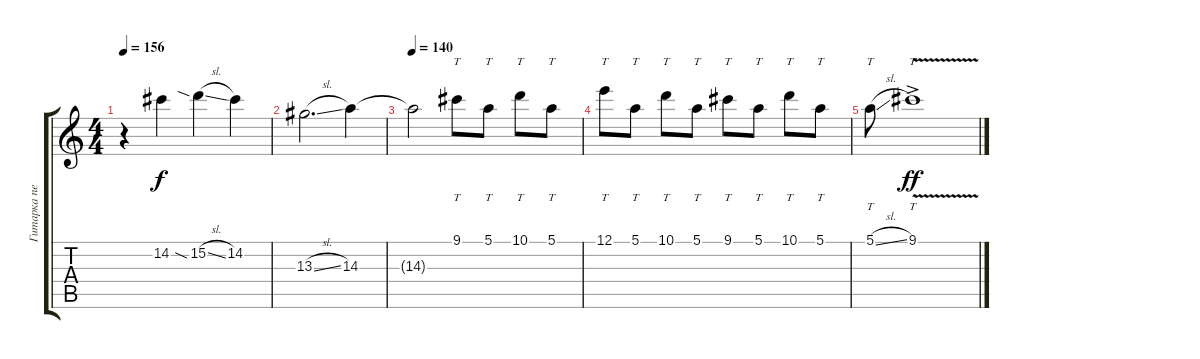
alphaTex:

\track ("Гитарка первая" "Гитарка пе") {instrument distortionguitar}
\staff {score tabs}
\tuning (E4 B3 G3 D3 A2 D2) {hide}
\ts (4 4)
\tempo 156
\clef g2
\ks c
r.4{dy f} 14.2{t}.4 15.2{sia sl}.4 14.2.4 |
13.3{sl}.2{d} 14.3.4 |
\tempo 140
14.3{t}.2 9.1.8{tt} 5.1.8{tt} 10.1.8{tt} 5.1.8{tt} |
12.1.8{tt} 5.1.8{tt} 10.1.8{tt} 5.1.8{tt} 9.1.8{tt} 5.1.8{tt} 10.1.8{tt} 5.1.8{tt} |
5.1{sl}.8{tt} 9.1{v ac}.1{tt dy ff}
